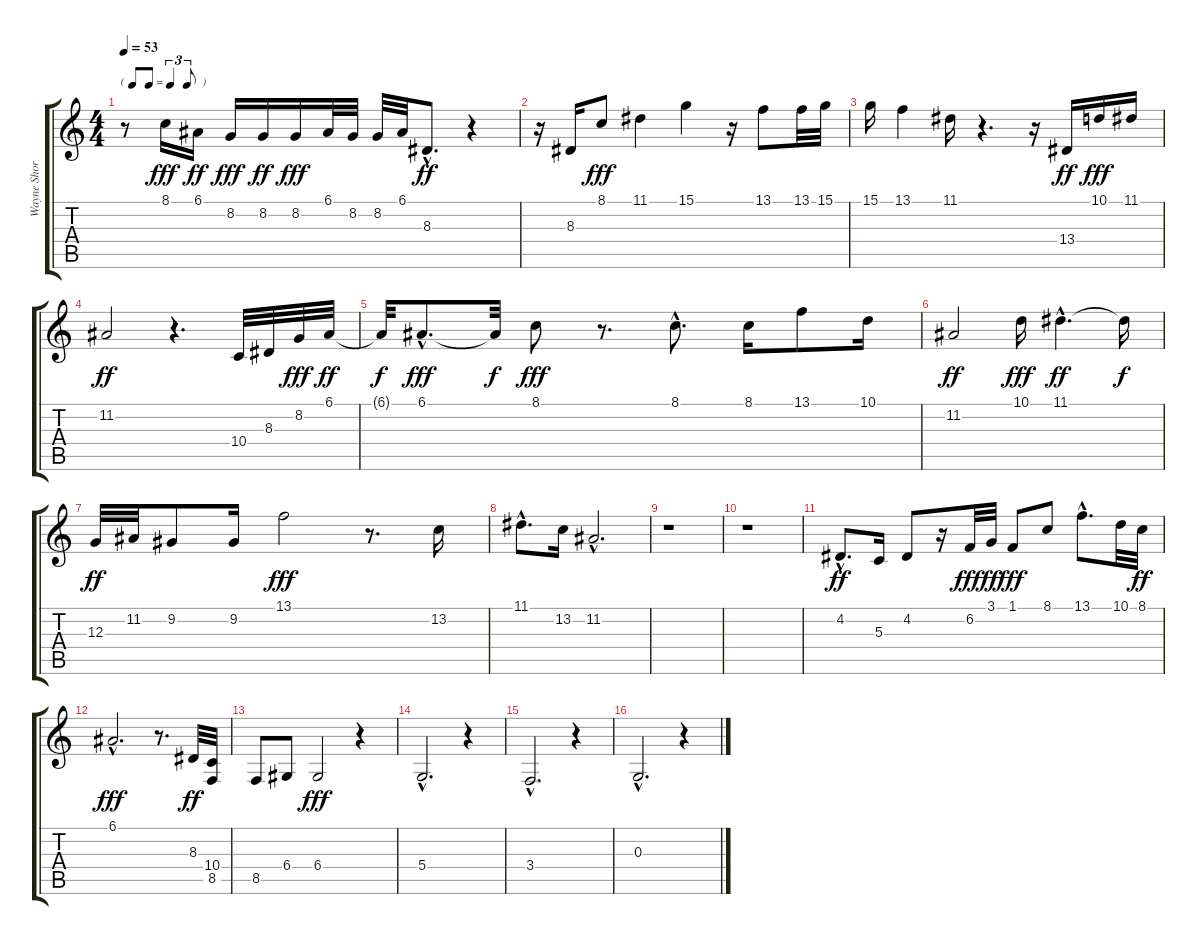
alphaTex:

\track ("Wayne Shorter" "Wayne Shor") {instrument tenorsax}
\staff {score tabs}
\tuning (E4 B3 G3 D3 A2 E2) {hide}
\ts (4 4)
\tf triplet8th
\tempo 53
\clef g2
\ks c
r.8{dy ff} 8.1.16{dy fff} 6.1.16{dy ff} 8.2.16{dy fff} 8.2.16{dy ff} 8.2.16{dy fff} 6.1.32 8.2.32 8.2.32 6.1.32 8.3{hac}.8{d dy ff} r.4 |
r.16 8.3.16 8.1.8{dy fff} 11.1.4 15.1.4 r.16 13.1.8 13.1.32 15.1.32 |
15.1.16 13.1.4 11.1.16 r.4{d} r.16 13.4.16{dy ff} 10.1.16{dy fff} 11.1.16 |
11.2.2{dy ff} r.4{d} 10.4.32 8.3.32 8.2.32{dy fff} 6.1.32{dy ff} |
6.1{t}.32{dy f} 6.1{hac}.8{d dy fff} 6.1{t}.32{dy f} 8.1.8{dy fff} r.8{d} 8.1{hac}.8{d} 8.1.16 13.1.8 10.1.16 |
11.2.2{dy ff} 10.1.16{dy fff} 11.1{hac}.4{d dy ff} 11.1{t}.16{dy f} |
12.3.32{dy ff} 11.2.32 9.2.8 9.2.16 13.1.2{dy fff} r.8{d} 13.2.16 |
11.1{hac}.8{d} 13.2.16 11.2{hac}.2{d} |
r.1 |
r.1 |
4.2{hac}.8{d dy ff} 5.3.16 4.2.8 r.16 6.2.32{dy fff} 3.1.32{dy ff} 1.1.8{dy fff} 8.1.8 13.1{hac}.8{d} 10.1.32 8.1.32{dy ff} |
6.1{hac}.2{d dy fff} r.8{d} 8.3.32{dy ff} (10.4 8.5).32 |
8.5.8 6.4.8 6.4.2{dy fff} r.4 |
5.4{hac}.2{d} r.4 |
3.4{hac}.2{d} r.4 |
0.3{hac}.2{d} r.4
